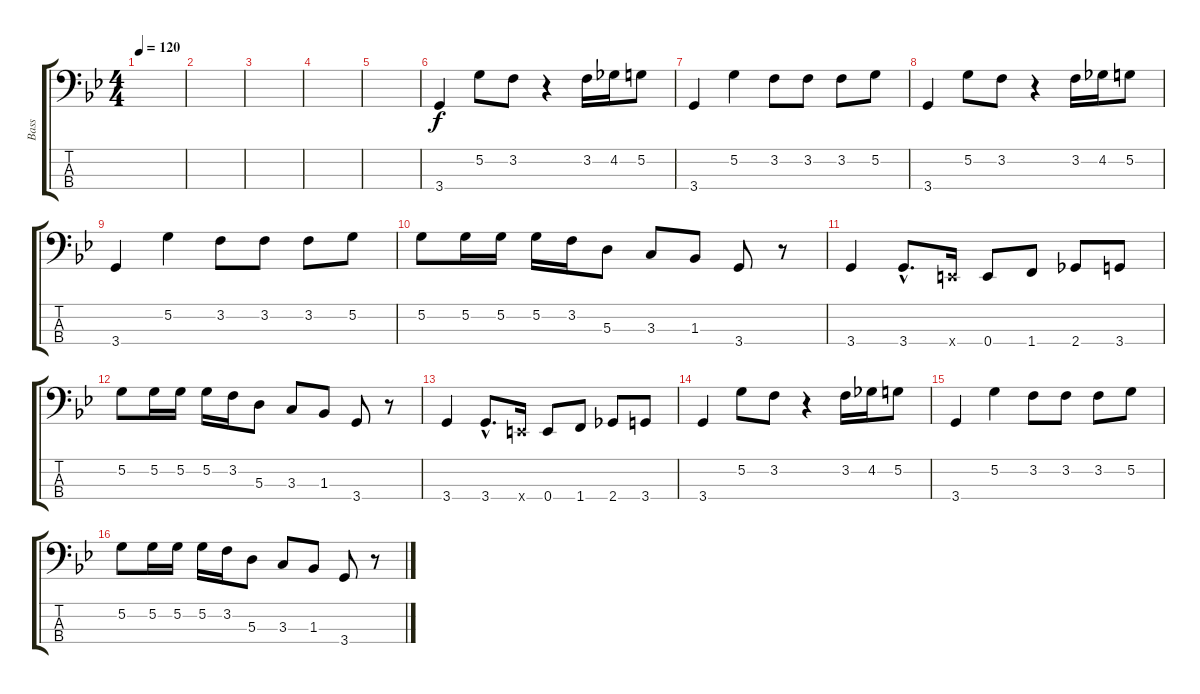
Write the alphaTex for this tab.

\track ("Bass" "Bass") {instrument synthbass1}
\staff {score tabs}
\tuning (G2 D2 A1 E1) {hide}
\ts (4 4)
\tempo 120
\clef f4
\ks bb
|
|
|
|
|
3.4.4 5.2.8 3.2.8 r.4 3.2.16 4.2.16 5.2.8 |
3.4.4 5.2.4 3.2.8 3.2.8 3.2.8 5.2.8 |
3.4.4 5.2.8 3.2.8 r.4 3.2.16 4.2.16 5.2.8 |
3.4.4 5.2.4 3.2.8 3.2.8 3.2.8 5.2.8 |
5.2.8 5.2.16 5.2.16 5.2.16 3.2.16 5.3.8 3.3.8 1.3.8 3.4.8 r.8 |
3.4.4 3.4{hac}.8{d} 0.4{x}.16 0.4.8 1.4.8 2.4.8 3.4.8 |
5.2.8 5.2.16 5.2.16 5.2.16 3.2.16 5.3.8 3.3.8 1.3.8 3.4.8 r.8 |
3.4.4 3.4{hac}.8{d} 0.4{x}.16 0.4.8 1.4.8 2.4.8 3.4.8 |
3.4.4 5.2.8 3.2.8 r.4 3.2.16 4.2.16 5.2.8 |
3.4.4 5.2.4 3.2.8 3.2.8 3.2.8 5.2.8 |
5.2.8 5.2.16 5.2.16 5.2.16 3.2.16 5.3.8 3.3.8 1.3.8 3.4.8 r.8
